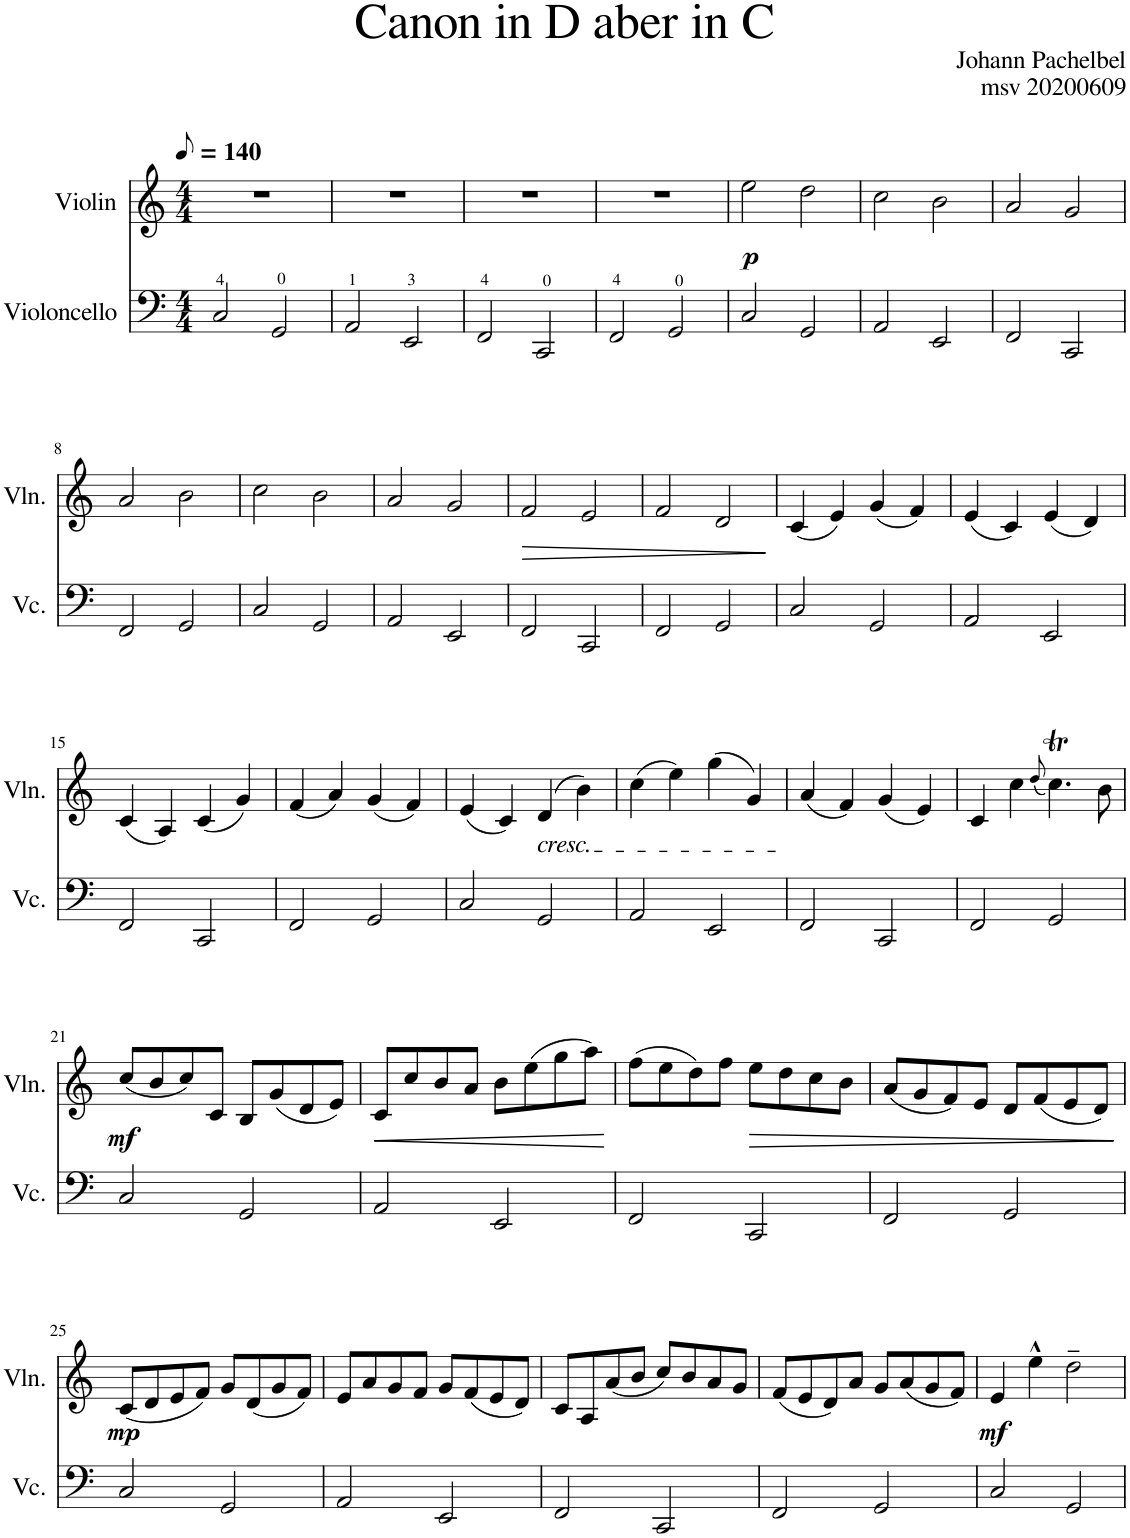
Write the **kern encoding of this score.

**kern	**kern	**dynam
*part2	*part1	*part1
*staff2	*staff1	*staff1
*I"Violoncello	*I"Violin	*
*I'Vc.	*I'Vln.	*
*clefF4	*clefG2	*
*k[]	*k[]	*
*M4/4	*M4/4	*
*MM70	*MM70	*
=1	=1	=1
2C/	1r	.
2GG/	.	.
=2	=2	=2
2AA/	1r	.
2EE/	.	.
=3	=3	=3
2FF/	1r	.
2CC/	.	.
=4	=4	=4
2FF/	1r	.
2GG/	.	.
=5	=5	=5
!	!	!LO:DY:b
2C/	2ee\	p
2GG/	2dd\	.
=6	=6	=6
2AA/	2cc\	.
2EE/	2b\	.
=7	=7	=7
2FF/	2a/	.
2CC/	2g/	.
!!LO:LB:g=z
=8	=8	=8
2FF/	2a/	.
2GG/	2b\	.
=9	=9	=9
2C/	2cc\	.
2GG/	2b\	.
=10	=10	=10
2AA/	2a/	.
2EE/	2g/	.
=11	=11	=11
!	!	!LO:HP:b
2FF/	2f/	>
2CC/	2e/	.
=12	=12	=12
2FF/	2f/	.
2GG/	2d/	.
.	.	]
=13	=13	=13
2C/	(4c/	.
.	4e/)	.
2GG/	(4g/	.
.	4f/)	.
=14	=14	=14
2AA/	(4e/	.
.	4c/)	.
2EE/	(4e/	.
.	4d/)	.
!!LO:LB:g=z
=15	=15	=15
2FF/	(4c/	.
.	4A/)	.
2CC/	(4c/	.
.	4g/)	.
=16	=16	=16
2FF/	(4f/	.
.	4a/)	.
2GG/	(4g/	.
.	4f/)	.
=17	=17	=17
2C/	(4e/	.
.	4c/)	.
!	!LO:TX:b:i:t=cresc.	!
2GG/	(4d/	.
.	4b\)	.
=18	=18	=18
2AA/	(4cc\	.
.	4ee\)	.
2EE/	(4gg\	.
.	4g/)	.
=19	=19	=19
2FF/	(4a/	.
.	4f/)	.
2CC/	(4g/	.
.	4e/)	.
=20	=20	=20
2FF/	4c/	.
.	4cc\	.
.	(8qdd/	.
2GG/	4.ccT\)	.
.	8b\	.
!!LO:LB:g=z
=21	=21	=21
!	!	!LO:DY:b
2C/	(8cc/L	mf
.	8b/	.
.	8cc/)	.
.	8c/J	.
2GG/	8B/L	.
.	(8g/	.
.	8d/	.
.	8e/J)	.
=22	=22	=22
!	!	!LO:HP:b
2AA/	8c/L	<
.	8cc/	.
.	8b/	.
.	8a/J	.
2EE/	8b\L	.
.	(8ee\	.
.	8gg\	.
.	8aa\J)	.
.	.	[
=23	=23	=23
2FF/	(8ff\L	.
.	8ee\	.
.	8dd\)	.
.	8ff\J	.
!	!	!LO:HP:b
2CC/	8ee\L	>
.	8dd\	.
.	8cc\	.
.	8b\J	.
=24	=24	=24
2FF/	(8a/L	.
.	8g/	.
.	8f/)	.
.	8e/J	.
2GG/	8d/L	.
.	(8f/	.
.	8e/	.
.	8d/J)	.
.	.	]
!!LO:LB:g=z
=25	=25	=25
!	!	!LO:DY:b
2C/	(8c/L	mp
.	8d/	.
.	8e/	.
.	8f/J)	.
2GG/	8g/L	.
.	(8d/	.
.	8g/	.
.	8f/J)	.
=26	=26	=26
2AA/	8e/L	.
.	8a/	.
.	8g/	.
.	8f/J	.
2EE/	8g/L	.
.	(8f/	.
.	8e/	.
.	8d/J)	.
=27	=27	=27
2FF/	8c/L	.
.	8A/	.
.	(8a/	.
.	8b/J	.
2CC/	8cc/L)	.
.	8b/	.
.	8a/	.
.	8g/J	.
=28	=28	=28
2FF/	(8f/L	.
.	8e/	.
.	8d/)	.
.	8a/J	.
2GG/	8g/L	.
.	(8a/	.
.	8g/	.
.	8f/J)	.
=29	=29	=29
!	!	!LO:DY:b
2C/	4e/	mf
.	4ee^^\	.
2GG/	2dd~\	.
=	=	=
*-	*-	*-
